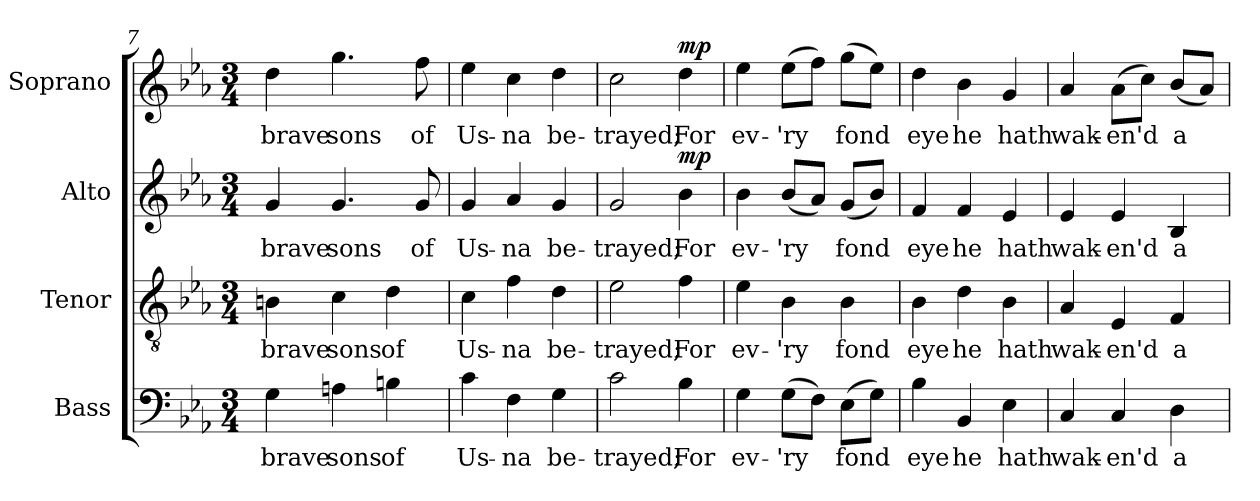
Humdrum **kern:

**kern	**text	**kern	**text	**dynam	**kern	**text	**dynam	**kern	**text	**dynam
*part4	*part4	*part3	*part3	*part3	*part2	*part2	*part2	*part1	*part1	*part1
*staff4	*staff4	*staff3	*staff3	*staff3	*staff2	*staff2	*staff2	*staff1	*staff1	*staff1
*I"Bass	*	*I"Tenor	*	*	*I"Alto	*	*	*I"Soprano	*	*
*I'B.	*	*I'T.	*	*	*I'A.	*	*	*I'S.	*	*
*clefF4	*	*clefGv2	*	*	*clefG2	*	*	*clefG2	*	*
*	*	*ITrd7c12	*	*	*	*	*	*	*	*
*k[b-e-a-]	*	*k[b-e-a-]	*	*	*k[b-e-a-]	*	*	*k[b-e-a-]	*	*
*E-:	*	*E-:	*	*	*E-:	*	*	*E-:	*	*
*M3/4	*	*M3/4	*	*	*M3/4	*	*	*M3/4	*	*
=7	=7	=7	=7	=7	=7	=7	=7	=7	=7	=7
!	!LO:LY:b:color=#000000	!	!	!	!	!	!	!	!	!
!	!	!	!LO:LY:b:color=#000000	!	!	!	!	!	!	!
!	!	!	!	!	!	!LO:LY:b:color=#000000	!	!	!	!
!	!	!	!	!	!	!	!	!	!LO:LY:b:color=#000000	!
4Gi\	brave	4BBni\	brave	.	4gi/	brave	.	4ddi\	brave	.
!	!LO:LY:b:color=#000000	!	!	!	!	!	!	!	!	!
!	!	!	!LO:LY:b:color=#000000	!	!	!	!	!	!	!
!	!	!	!	!	!	!LO:LY:b:color=#000000	!	!	!	!
!	!	!	!	!	!	!	!	!	!LO:LY:b:color=#000000	!
4Ani\	sons	4Ci\	sons	.	4.gi/	sons	.	4.ggi\	sons	.
!	!LO:LY:b:color=#000000	!	!	!	!	!	!	!	!	!
!	!	!	!LO:LY:b:color=#000000	!	!	!	!	!	!	!
4Bni\	of	4Di\	of	.	.	.	.	.	.	.
!	!	!	!	!	!	!LO:LY:b:color=#000000	!	!	!	!
!	!	!	!	!	!	!	!	!	!LO:LY:b:color=#000000	!
.	.	.	.	.	8gi/	of	.	8ffi\	of	.
=8	=8	=8	=8	=8	=8	=8	=8	=8	=8	=8
!	!LO:LY:b:color=#000000	!	!	!	!	!	!	!	!	!
!	!	!	!LO:LY:b:color=#000000	!	!	!	!	!	!	!
!	!	!	!	!	!	!LO:LY:b:color=#000000	!	!	!	!
!	!	!	!	!	!	!	!	!	!LO:LY:b:color=#000000	!
4ci\	Us-	4Ci\	Us-	.	4gi/	Us-	.	4ee-i\	Us-	.
!	!LO:LY:b:color=#000000	!	!	!	!	!	!	!	!	!
!	!	!	!LO:LY:b:color=#000000	!	!	!	!	!	!	!
!	!	!	!	!	!	!LO:LY:b:color=#000000	!	!	!	!
!	!	!	!	!	!	!	!	!	!LO:LY:b:color=#000000	!
4Fi\	-na	4Fi\	-na	.	4a-i/	-na	.	4cci\	-na	.
!	!LO:LY:b:color=#000000	!	!	!	!	!	!	!	!	!
!	!	!	!LO:LY:b:color=#000000	!	!	!	!	!	!	!
!	!	!	!	!	!	!LO:LY:b:color=#000000	!	!	!	!
!	!	!	!	!	!	!	!	!	!LO:LY:b:color=#000000	!
4Gi\	be-	4Di\	be-	.	4gi/	be-	.	4ddi\	be-	.
!!LO:LB:g=z
=9	=9	=9	=9	=9	=9	=9	=9	=9	=9	=9
!	!LO:LY:b:color=#000000	!	!	!	!	!	!	!	!	!
!	!	!	!LO:LY:b:color=#000000	!	!	!	!	!	!	!
!	!	!	!	!	!	!LO:LY:b:color=#000000	!	!	!	!
!	!	!	!	!	!	!	!	!	!LO:LY:b:color=#000000	!
2ci\	-trayed;	2E-i\	-trayed;	.	2gi/	-trayed;	.	2cci\	-trayed;	.
!	!LO:LY:b:color=#000000	!	!	!	!	!	!	!	!	!
!	!	!	!LO:LY:b:color=#000000	!	!	!	!	!	!	!
!	!	!	!	!	!	!LO:LY:b:color=#000000	!	!	!	!
!	!	!	!	!	!	!	!	!	!LO:LY:b:color=#000000	!
4B-i\	For	4Fi\	For	mp mp	4b-i\	For	mp	4ddi\	For	mp
=10	=10	=10	=10	=10	=10	=10	=10	=10	=10	=10
!	!LO:LY:b:color=#000000	!	!	!	!	!	!	!	!	!
!	!	!	!LO:LY:b:color=#000000	!	!	!	!	!	!	!
!	!	!	!	!	!	!LO:LY:b:color=#000000	!	!	!	!
!	!	!	!	!	!	!	!	!	!LO:LY:b:color=#000000	!
4Gi\	ev-	4E-i\	ev-	.	4b-i\	ev-	.	4ee-i\	ev-	.
!	!LO:LY:b:color=#000000	!	!	!	!	!	!	!	!	!
!	!	!	!LO:LY:b:color=#000000	!	!	!	!	!	!	!
!	!	!	!	!	!	!LO:LY:b:color=#000000	!	!	!	!
!	!	!	!	!	!	!	!	!	!LO:LY:b:color=#000000	!
(8Gi\L	-'ry	4BB-i\	-'ry	.	(8b-i/L	-'ry	.	(8ee-i\L	-'ry	.
8Fi\J)	.	.	.	.	8a-i/J)	.	.	8ffi\J)	.	.
!	!LO:LY:b:color=#000000	!	!	!	!	!	!	!	!	!
!	!	!	!LO:LY:b:color=#000000	!	!	!	!	!	!	!
!	!	!	!	!	!	!LO:LY:b:color=#000000	!	!	!	!
!	!	!	!	!	!	!	!	!	!LO:LY:b:color=#000000	!
(8E-i\L	fond	4BB-i\	fond	.	(8gi/L	fond	.	(8ggi\L	fond	.
8Gi\J)	.	.	.	.	8b-i/J)	.	.	8ee-i\J)	.	.
=11	=11	=11	=11	=11	=11	=11	=11	=11	=11	=11
!	!LO:LY:b:color=#000000	!	!	!	!	!	!	!	!	!
!	!	!	!LO:LY:b:color=#000000	!	!	!	!	!	!	!
!	!	!	!	!	!	!LO:LY:b:color=#000000	!	!	!	!
!	!	!	!	!	!	!	!	!	!LO:LY:b:color=#000000	!
4B-i\	eye	4BB-i\	eye	.	4fi/	eye	.	4ddi\	eye	.
!	!LO:LY:b:color=#000000	!	!	!	!	!	!	!	!	!
!	!	!	!LO:LY:b:color=#000000	!	!	!	!	!	!	!
!	!	!	!	!	!	!LO:LY:b:color=#000000	!	!	!	!
!	!	!	!	!	!	!	!	!	!LO:LY:b:color=#000000	!
4BB-i/	he	4Di\	he	.	4fi/	he	.	4b-i\	he	.
!	!LO:LY:b:color=#000000	!	!	!	!	!	!	!	!	!
!	!	!	!LO:LY:b:color=#000000	!	!	!	!	!	!	!
!	!	!	!	!	!	!LO:LY:b:color=#000000	!	!	!	!
!	!	!	!	!	!	!	!	!	!LO:LY:b:color=#000000	!
4E-i\	hath	4BB-i\	hath	.	4e-i/	hath	.	4gi/	hath	.
=12	=12	=12	=12	=12	=12	=12	=12	=12	=12	=12
!	!LO:LY:b:color=#000000	!	!	!	!	!	!	!	!	!
!	!	!	!LO:LY:b:color=#000000	!	!	!	!	!	!	!
!	!	!	!	!	!	!LO:LY:b:color=#000000	!	!	!	!
!	!	!	!	!	!	!	!	!	!LO:LY:b:color=#000000	!
4Ci/	wak-	4AA-i/	wak-	.	4e-i/	wak-	.	4a-i/	wak-	.
!	!LO:LY:b:color=#000000	!	!	!	!	!	!	!	!	!
!	!	!	!LO:LY:b:color=#000000	!	!	!	!	!	!	!
!	!	!	!	!	!	!LO:LY:b:color=#000000	!	!	!	!
!	!	!	!	!	!	!	!	!	!LO:LY:b:color=#000000	!
4Ci/	-en'd	4EE-i/	-en'd	.	4e-i/	-en'd	.	(8a-i\L	-en'd	.
.	.	.	.	.	.	.	.	8cci\J)	.	.
!	!LO:LY:b:color=#000000	!	!	!	!	!	!	!	!	!
!	!	!	!LO:LY:b:color=#000000	!	!	!	!	!	!	!
!	!	!	!	!	!	!LO:LY:b:color=#000000	!	!	!	!
!	!	!	!	!	!	!	!	!	!LO:LY:b:color=#000000	!
4Di\	a	4FFi/	a	.	4B-i/	a	.	(8b-i/L	a	.
.	.	.	.	.	.	.	.	8a-i/J)	.	.
=	=	=	=	=	=	=	=	=	=	=
*-	*-	*-	*-	*-	*-	*-	*-	*-	*-	*-
